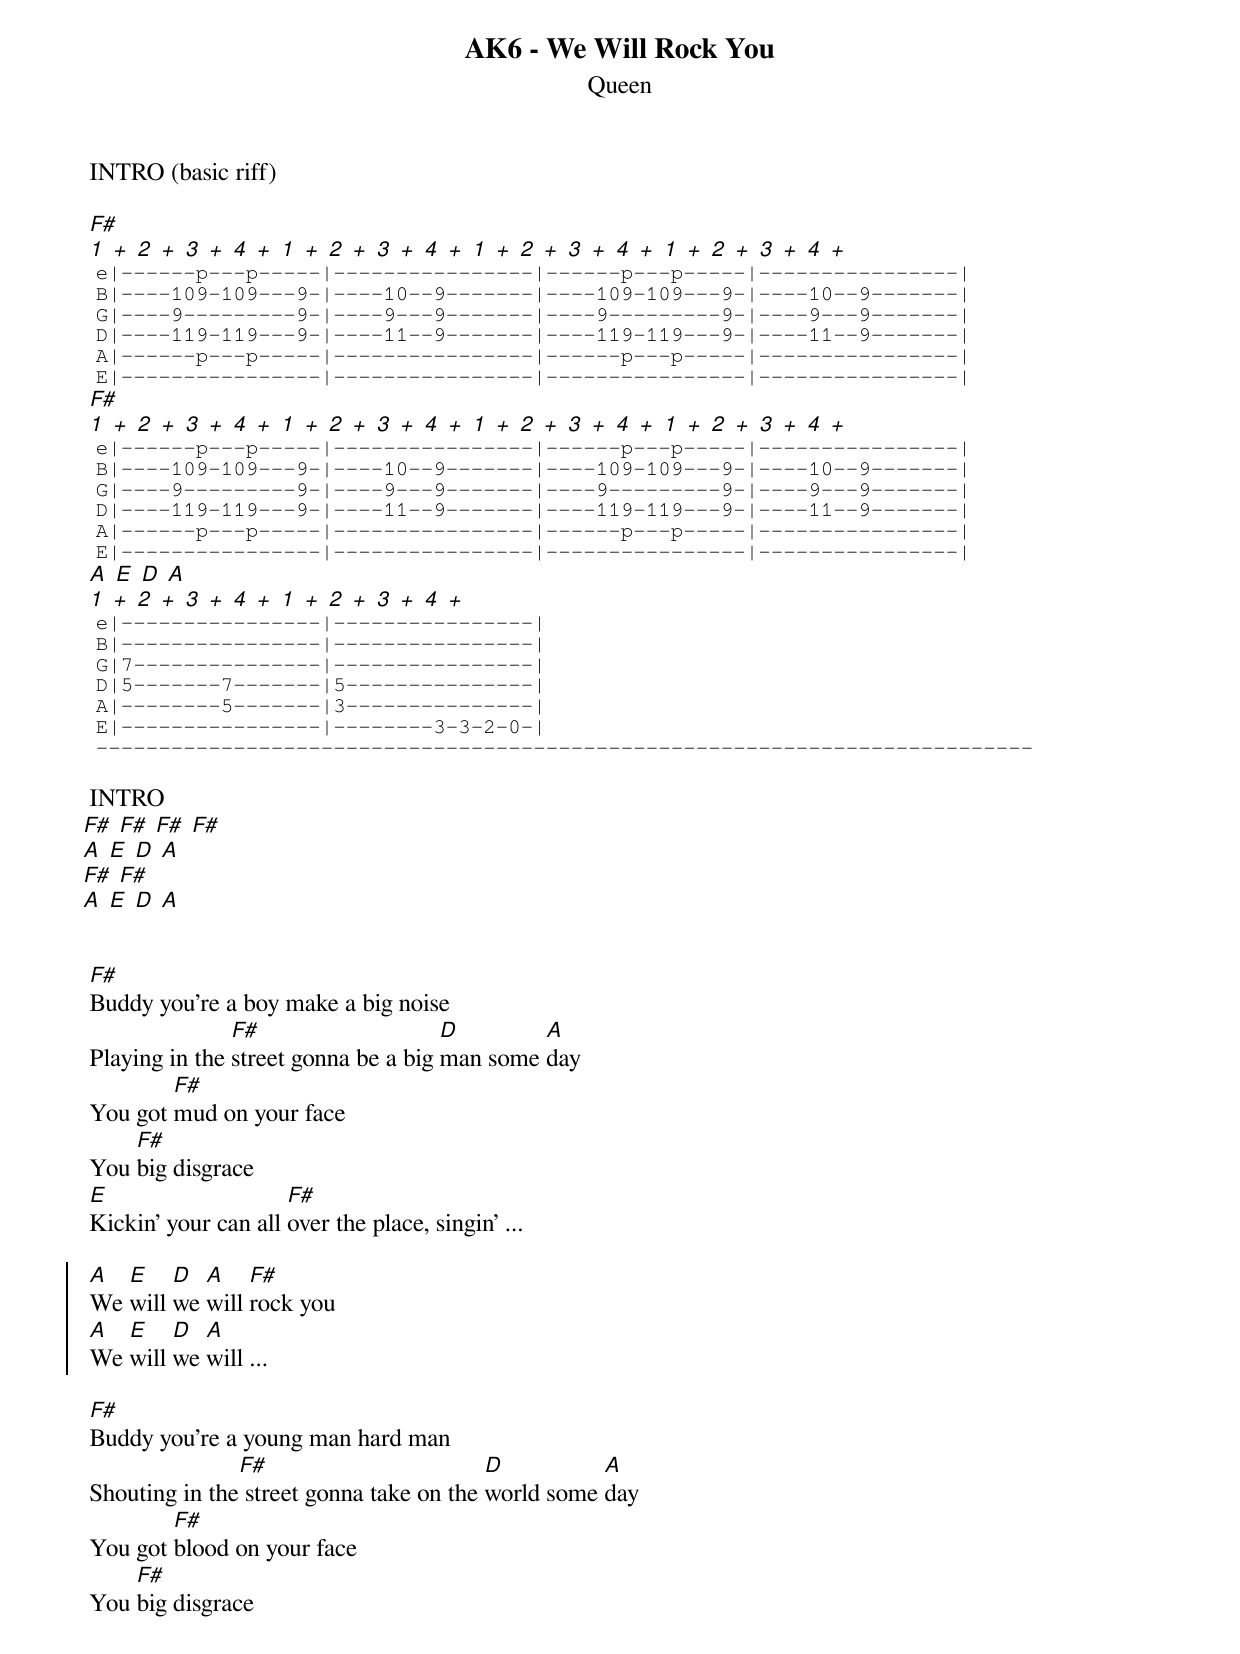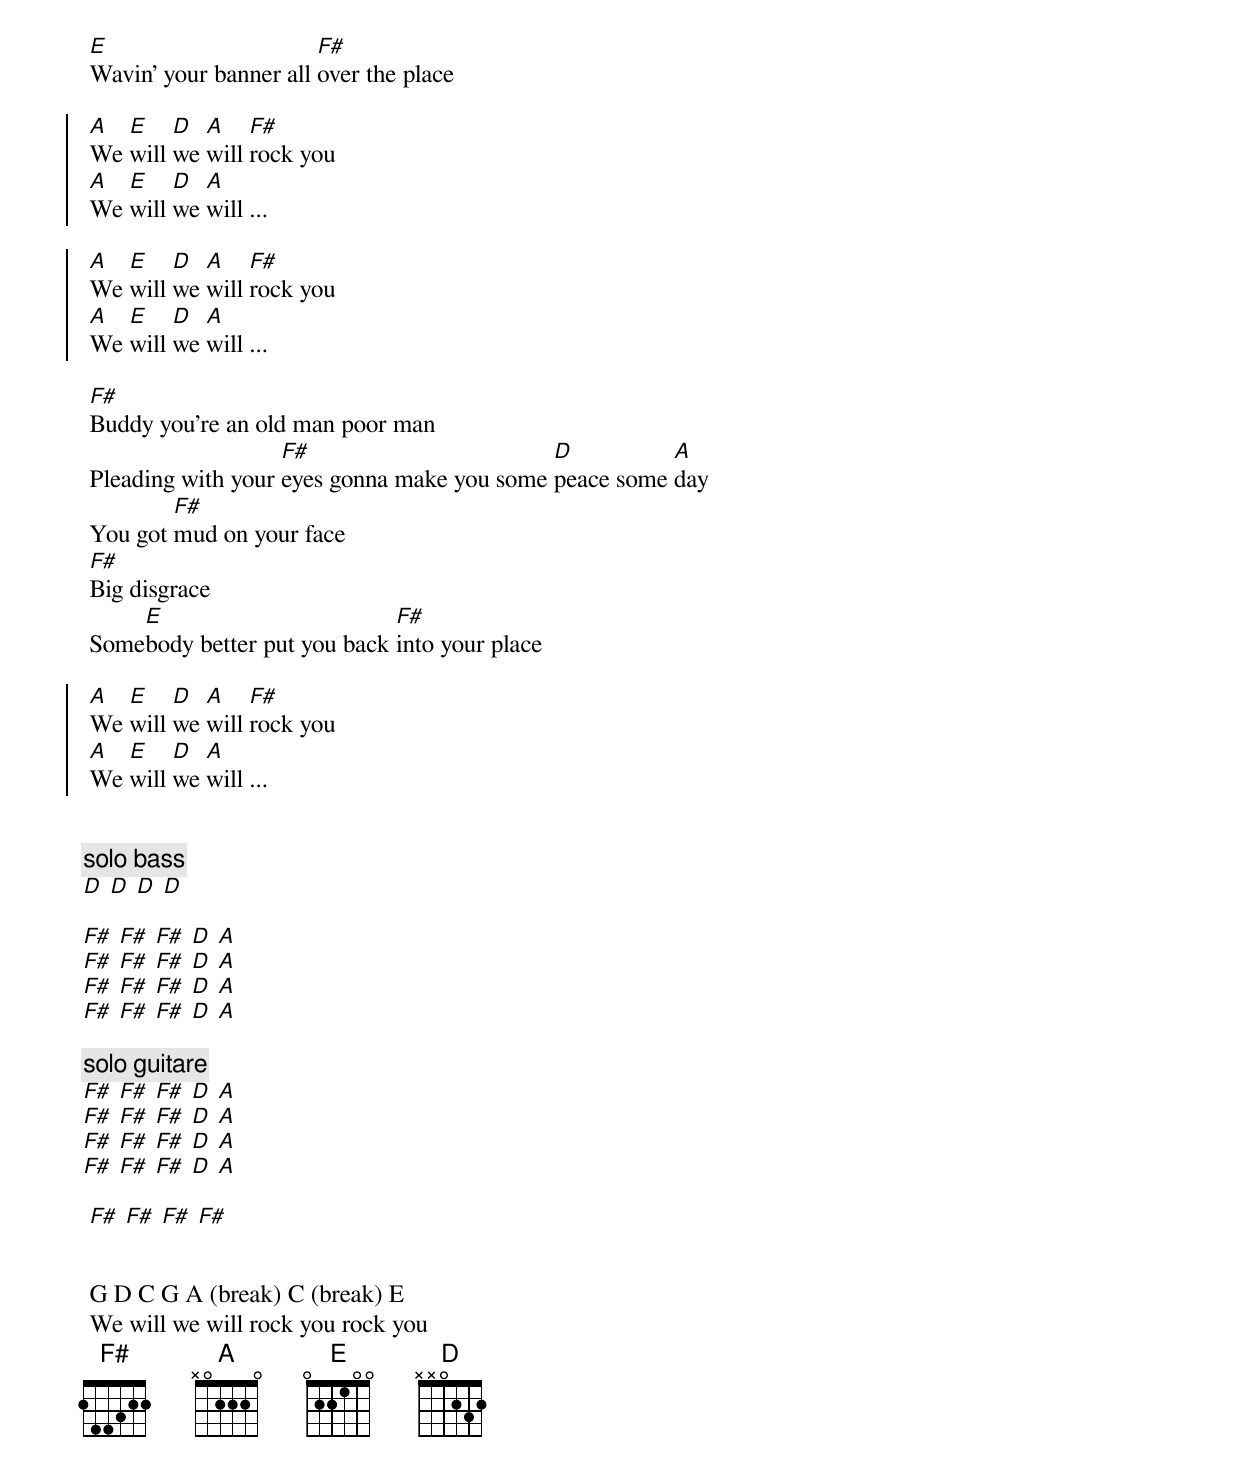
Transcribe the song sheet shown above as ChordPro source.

{t:AK6 - We Will Rock You}
 {st:Queen}


 INTRO (basic riff)

 [F#]
 [1] [+] [2] [+] [3] [+] [4] [+] [1] [+] [2] [+] [3] [+] [4] [+] [1] [+] [2] [+] [3] [+] [4] [+] [1] [+] [2] [+] [3] [+] [4] [+]
 {sot}
 e|------p---p-----|----------------|------p---p-----|----------------|
 B|----109-109---9-|----10--9-------|----109-109---9-|----10--9-------|
 G|----9---------9-|----9---9-------|----9---------9-|----9---9-------|
 D|----119-119---9-|----11--9-------|----119-119---9-|----11--9-------|
 A|------p---p-----|----------------|------p---p-----|----------------|
 E|----------------|----------------|----------------|----------------|
 {eot}
 [F#]
 [1] [+] [2] [+] [3] [+] [4] [+] [1] [+] [2] [+] [3] [+] [4] [+] [1] [+] [2] [+] [3] [+] [4] [+] [1] [+] [2] [+] [3] [+] [4] [+]
 {sot}
 e|------p---p-----|----------------|------p---p-----|----------------|
 B|----109-109---9-|----10--9-------|----109-109---9-|----10--9-------|
 G|----9---------9-|----9---9-------|----9---------9-|----9---9-------|
 D|----119-119---9-|----11--9-------|----119-119---9-|----11--9-------|
 A|------p---p-----|----------------|------p---p-----|----------------|
 E|----------------|----------------|----------------|----------------|
 {eot}
 [A] [E] [D] [A]
 [1] [+] [2] [+] [3] [+] [4] [+] [1] [+] [2] [+] [3] [+] [4] [+]
 {sot}
 e|----------------|----------------|
 B|----------------|----------------|
 G|7---------------|----------------|
 D|5-------7-------|5---------------|
 A|--------5-------|3---------------|
 E|----------------|--------3-3-2-0-|
 ---------------------------------------------------------------------------
 {eot}

 INTRO
[F#] [F#] [F#] [F#]
[A] [E] [D] [A]
[F#] [F#]
[A] [E] [D] [A]


 [F#]Buddy you're a boy make a big noise
 Playing in the [F#]street gonna be a big [D]man some [A]day
 You got [F#]mud on your face
 You [F#]big disgrace
 [E]Kickin' your can all [F#]over the place, singin' ...

 {soc}
 [A]We [E]will [D]we [A]will [F#]rock you
 [A]We [E]will [D]we [A]will ...
{eoc}

 [F#]Buddy you're a young man hard man
 Shouting in the[F#] street gonna take on the [D]world some [A]day
 You got [F#]blood on your face
 You [F#]big disgrace
 [E]Wavin' your banner all [F#]over the place

 {soc}
 [A]We [E]will [D]we [A]will [F#]rock you
 [A]We [E]will [D]we [A]will ...
{eoc}

 {soc}
 [A]We [E]will [D]we [A]will [F#]rock you
 [A]We [E]will [D]we [A]will ...
{eoc}

 [F#]Buddy you're an old man poor man
 Pleading with your [F#]eyes gonna make you some [D]peace some [A]day
 You got [F#]mud on your face
 [F#]Big disgrace
 Some[E]body better put you back [F#]into your place

  {soc}
 [A]We [E]will [D]we [A]will [F#]rock you
 [A]We [E]will [D]we [A]will ...
{eoc}


{c:solo bass}
[D] [D] [D] [D]

[F#] [F#] [F#] [D] [A]
[F#] [F#] [F#] [D] [A]
[F#] [F#] [F#] [D] [A]
[F#] [F#] [F#] [D] [A]

 {c:solo guitare}
[F#] [F#] [F#] [D] [A]
[F#] [F#] [F#] [D] [A]
[F#] [F#] [F#] [D] [A]
[F#] [F#] [F#] [D] [A]

 [F#] [F#] [F#] [F#]


 G D C G A (break) C (break) E
 We will we will rock you rock you
